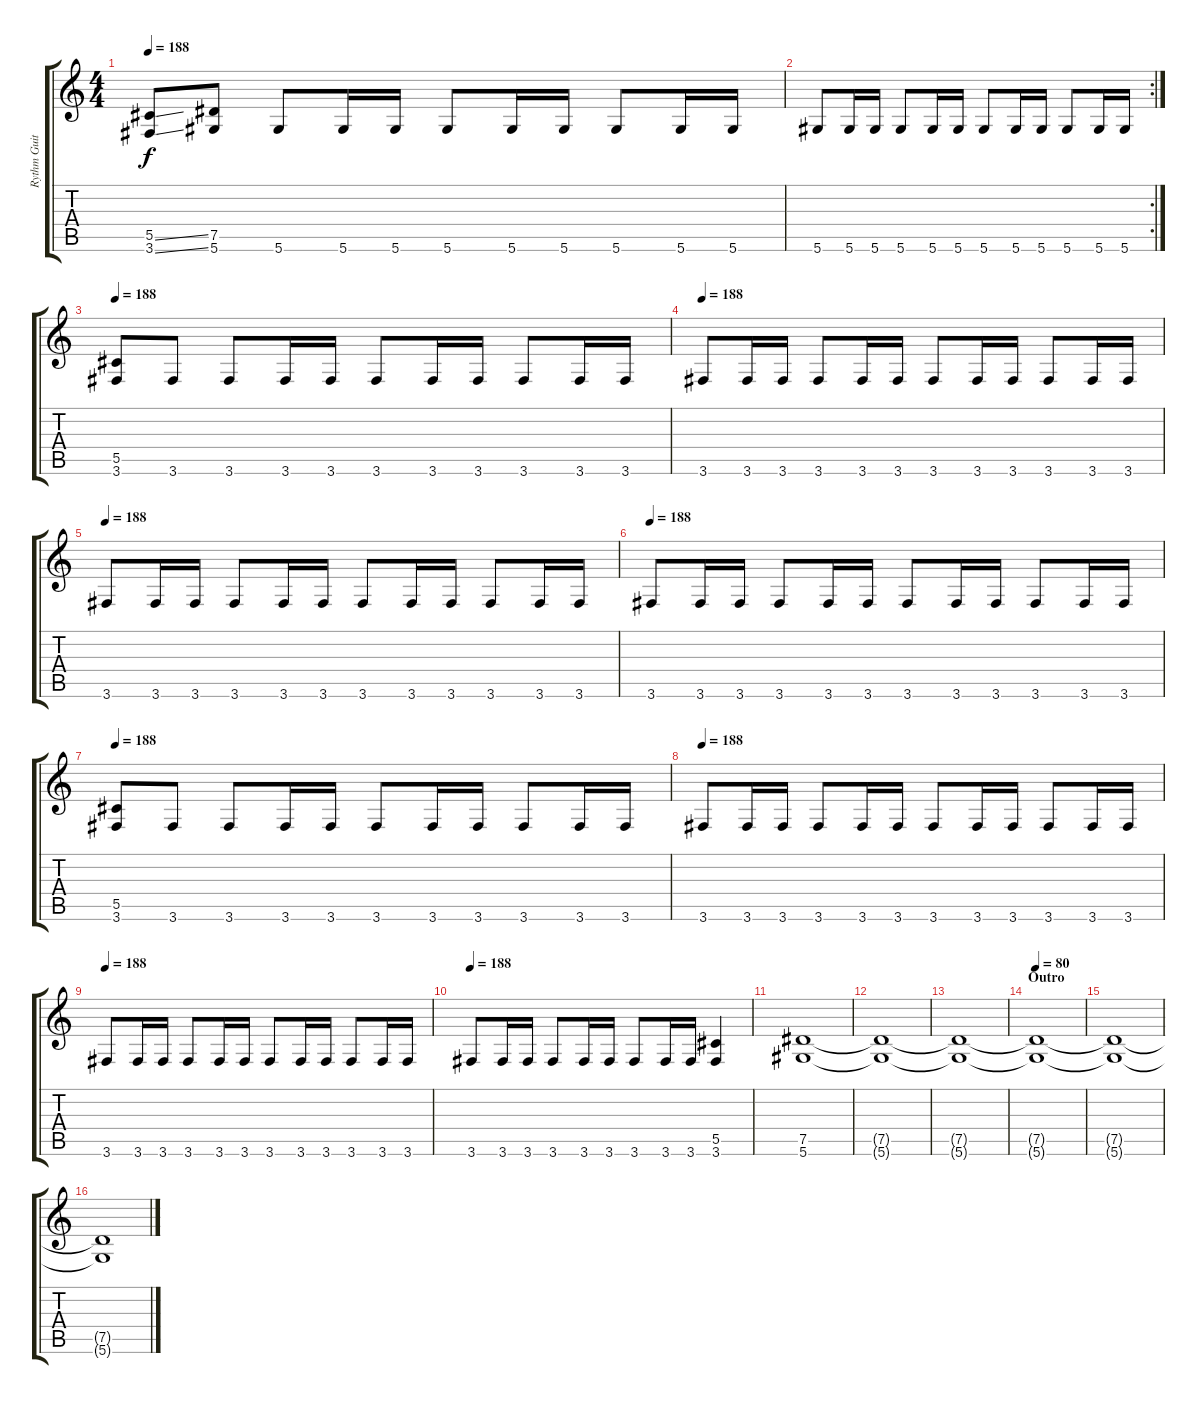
\track ("Rythm Guitar " "Rythm Guit") {instrument distortionguitar}
\staff {score tabs}
\tuning (Eb4 Bb3 Gb3 Db3 Ab2 Eb2) {hide}
\ts (4 4)
\tempo 188
\clef g2
\ks c
(5.5{ss} 3.6{ss}).8{dy f} (7.5 5.6).8 5.6.8 5.6.16 5.6.16 5.6.8 5.6.16 5.6.16 5.6.8 5.6.16 5.6.16 |
\rc 2
5.6.8 5.6.16 5.6.16 5.6.8 5.6.16 5.6.16 5.6.8 5.6.16 5.6.16 5.6.8 5.6.16 5.6.16 |
\tempo 188
(5.5 3.6).8 3.6.8 3.6.8 3.6.16 3.6.16 3.6.8 3.6.16 3.6.16 3.6.8 3.6.16 3.6.16 |
\tempo 188
3.6.8 3.6.16 3.6.16 3.6.8 3.6.16 3.6.16 3.6.8 3.6.16 3.6.16 3.6.8 3.6.16 3.6.16 |
\tempo 188
3.6.8 3.6.16 3.6.16 3.6.8 3.6.16 3.6.16 3.6.8 3.6.16 3.6.16 3.6.8 3.6.16 3.6.16 |
\tempo 188
3.6.8 3.6.16 3.6.16 3.6.8 3.6.16 3.6.16 3.6.8 3.6.16 3.6.16 3.6.8 3.6.16 3.6.16 |
\tempo 188
(5.5 3.6).8 3.6.8 3.6.8 3.6.16 3.6.16 3.6.8 3.6.16 3.6.16 3.6.8 3.6.16 3.6.16 |
\tempo 188
3.6.8 3.6.16 3.6.16 3.6.8 3.6.16 3.6.16 3.6.8 3.6.16 3.6.16 3.6.8 3.6.16 3.6.16 |
\tempo 188
3.6.8 3.6.16 3.6.16 3.6.8 3.6.16 3.6.16 3.6.8 3.6.16 3.6.16 3.6.8 3.6.16 3.6.16 |
\tempo 188
3.6.8 3.6.16 3.6.16 3.6.8 3.6.16 3.6.16 3.6.8 3.6.16 3.6.16 (5.5 3.6).4 |
(7.5 5.6).1 |
(7.5{t} 5.6{t}).1 |
(7.5{t} 5.6{t}).1 |
\section ("" "Outro")
\tempo 80
(7.5{t} 5.6{t}).1{volume 12} |
(7.5{t} 5.6{t}).1{volume 10} |
(7.5{t} 5.6{t}).1{volume 8}
